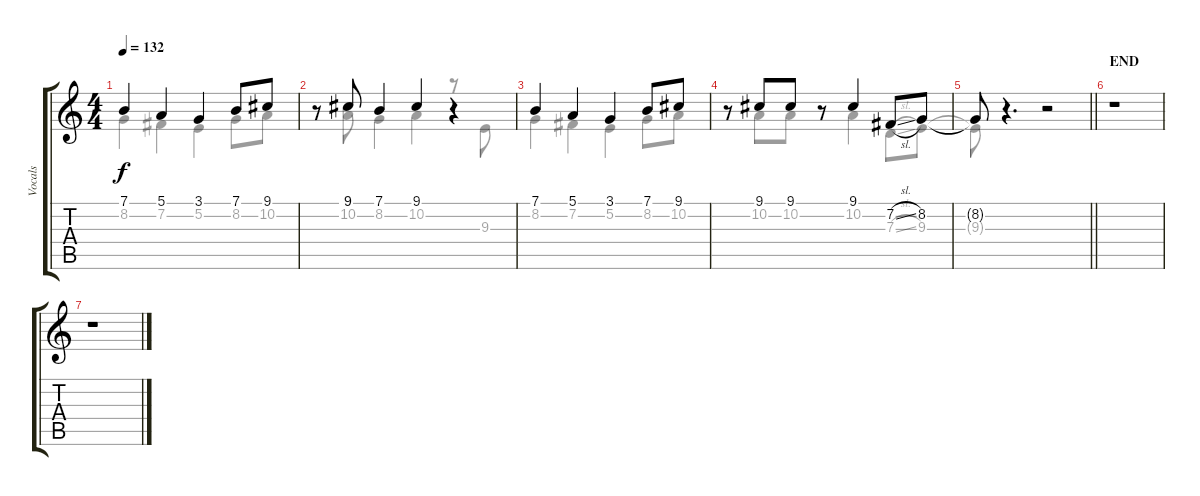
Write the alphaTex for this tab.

\track ("Vocals" "Vocals") {instrument harmonica}
\staff {score tabs}
\tuning (E4 B3 G3 D3 A2 E2) {hide}
\voice
\ts (4 4)
\tempo 132
\clef g2
\ks c
7.1.4{dy f} 5.1.4 3.1.4 7.1.8 9.1.8 |
r.8 9.1.8 7.1.4 9.1.4 r.4 |
7.1.4 5.1.4 3.1.4 7.1.8 9.1.8 |
r.8 9.1.8{beam merge} 9.1.8 r.8 9.1.4 7.2{sl}.8 8.2.8 |
\barLineRight lightlight
8.2{t}.8 r.4{d} r.2 |
\section ("" "END")
r.1 |
r.1
\voice
\clef g2
\ottava regular
\simile none
\ks c
8.2.4{dy f} 7.2.4 5.2.4 8.2.8 10.2.8 |
r.8 (9.1 10.2).8 8.2.4 10.2.4 r.8 9.3.8 |
8.2.4 7.2.4 5.2.4 8.2.8 10.2.8 |
r.8 10.2.8{beam merge} 10.2.8 r.8 10.2.4 7.3{sl}.8 9.3.8 |
\barLineRight lightlight
9.3{t}.8 r.4{d} r.2 |
r.1 |
r.1
